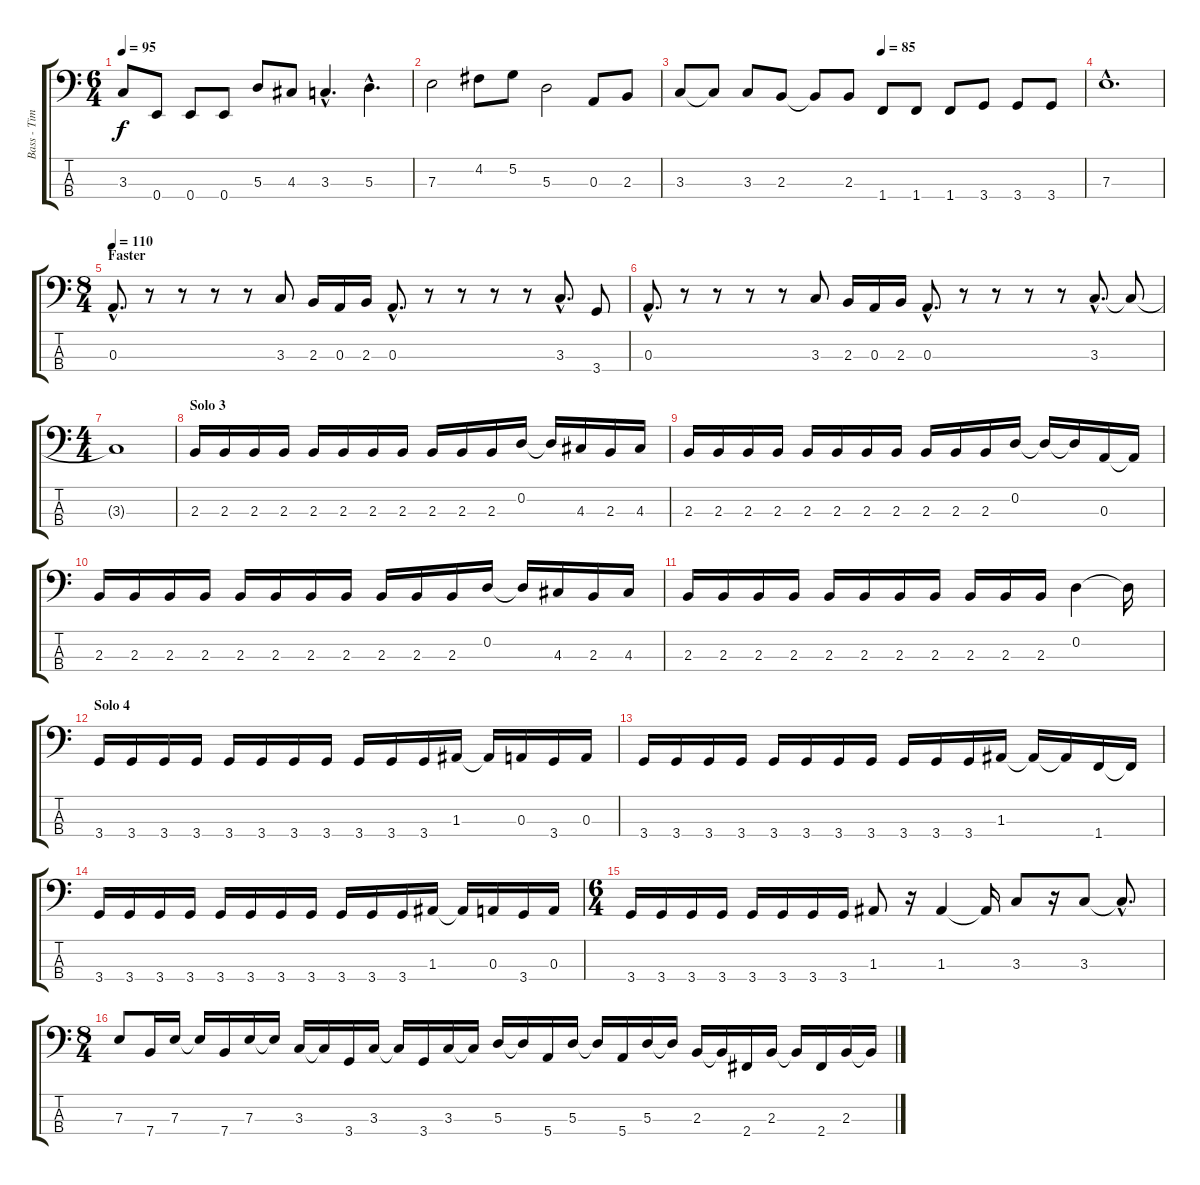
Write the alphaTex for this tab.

\track ("Bass - Timi Hansen" "Bass - Tim") {instrument slapbass2}
\staff {score tabs}
\tuning (G2 D2 A1 E1) {hide}
\ts (6 4)
\tempo 95
\clef f4
\ks c
3.3.8{dy f} 0.4.8 0.4.8 0.4.8 5.3.8 4.3.8 3.3{hac}.4{d} 5.3{hac}.4{d} |
7.3.2 4.2.8 5.2.8 5.3.2 0.3.8 2.3.8 |
\tempo (85 0.5)
3.3.8 3.3{t}.8 3.3.8 2.3.8 2.3{t}.8 2.3.8 1.4.8 1.4.8 1.4.8 3.4.8 3.4.8 3.4.8 |
7.3{hac}.1{d} |
\ts (8 4)
\section ("" "Faster")
\tempo 110
0.3{hac}.8{d} r.8 r.8 r.8 r.8 3.3.8 2.3.16 0.3.16 2.3.16 0.3{hac}.8{d} r.8 r.8 r.8 r.8 3.3{hac}.8{d} 3.4.8 |
0.3{hac}.8{d} r.8 r.8 r.8 r.8 3.3.8 2.3.16 0.3.16 2.3.16 0.3{hac}.8{d} r.8 r.8 r.8 r.8 3.3{hac}.8{d} 3.3{t}.8 |
\ts (4 4)
3.3{t}.1 |
\section ("" "Solo 3")
2.3.16 2.3.16 2.3.16 2.3.16 2.3.16 2.3.16 2.3.16 2.3.16 2.3.16 2.3.16 2.3.16 0.2.16 0.2{t}.16 4.3.16 2.3.16 4.3.16 |
2.3.16 2.3.16 2.3.16 2.3.16 2.3.16 2.3.16 2.3.16 2.3.16 2.3.16 2.3.16 2.3.16 0.2.16 0.2{t}.16 0.2{t}.16 0.3.16 0.3{t}.16 |
2.3.16 2.3.16 2.3.16 2.3.16 2.3.16 2.3.16 2.3.16 2.3.16 2.3.16 2.3.16 2.3.16 0.2.16 0.2{t}.16 4.3.16 2.3.16 4.3.16 |
2.3.16 2.3.16 2.3.16 2.3.16 2.3.16 2.3.16 2.3.16 2.3.16 2.3.16 2.3.16 2.3.16 0.2.4 0.2{t}.16 |
\section ("" "Solo 4")
3.4.16 3.4.16 3.4.16 3.4.16 3.4.16 3.4.16 3.4.16 3.4.16 3.4.16 3.4.16 3.4.16 1.3.16 1.3{t}.16 0.3.16 3.4.16 0.3.16 |
3.4.16 3.4.16 3.4.16 3.4.16 3.4.16 3.4.16 3.4.16 3.4.16 3.4.16 3.4.16 3.4.16 1.3.16 1.3{t}.16 1.3{t}.16 1.4.16 1.4{t}.16 |
3.4.16 3.4.16 3.4.16 3.4.16 3.4.16 3.4.16 3.4.16 3.4.16 3.4.16 3.4.16 3.4.16 1.3.16 1.3{t}.16 0.3.16 3.4.16 0.3.16 |
\ts (6 4)
3.4.16 3.4.16 3.4.16 3.4.16 3.4.16 3.4.16 3.4.16 3.4.16 1.3.8 r.16 1.3.4 1.3{t}.16 3.3.8 r.16 3.3.8 3.3{hac t}.8{d} |
\ts (8 4)
7.3.8 7.4.16 7.3.16 7.3{t}.16 7.4.16 7.3.16 7.3{t}.16 3.3.16 3.3{t}.16 3.4.16 3.3.16 3.3{t}.16 3.4.16 3.3.16 3.3{t}.16 5.3.16 5.3{t}.16 5.4.16 5.3.16 5.3{t}.16 5.4.16 5.3.16 5.3{t}.16 2.3.16 2.3{t}.16 2.4.16 2.3.16 2.3{t}.16 2.4.16 2.3.16 2.3{t}.16
